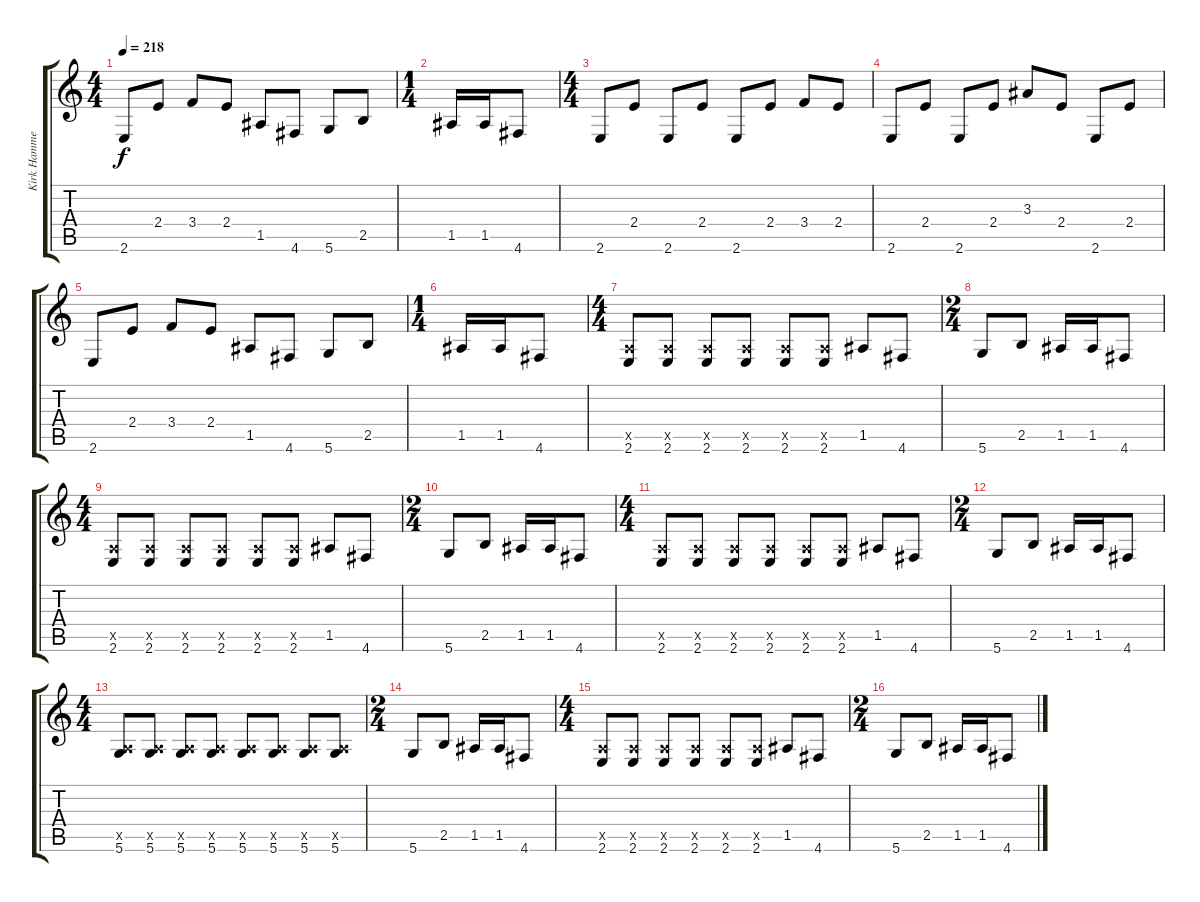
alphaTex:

\track ("Kirk Hammet" "Kirk Hamme") {instrument distortionguitar}
\staff {score tabs}
\tuning (E4 B3 G3 D3 A2 D2) {hide}
\ts (4 4)
\tempo 218
\clef g2
\ks c
2.6.8{dy f} 2.4.8 3.4.8 2.4.8 1.5.8 4.6.8 5.6.8 2.5.8 |
\ts (1 4)
1.5.16 1.5.16 4.6.8 |
\ts (4 4)
2.6.8 2.4.8 2.6.8 2.4.8 2.6.8 2.4.8 3.4.8 2.4.8 |
2.6.8 2.4.8 2.6.8 2.4.8 3.3.8 2.4.8 2.6.8 2.4.8 |
2.6.8 2.4.8 3.4.8 2.4.8 1.5.8 4.6.8 5.6.8 2.5.8 |
\ts (1 4)
1.5.16 1.5.16 4.6.8 |
\ts (4 4)
(0.5{x} 2.6).8 (0.5{x} 2.6).8 (0.5{x} 2.6).8 (0.5{x} 2.6).8 (0.5{x} 2.6).8 (0.5{x} 2.6).8 1.5.8 4.6.8 |
\ts (2 4)
5.6.8 2.5.8 1.5.16 1.5.16 4.6.8 |
\ts (4 4)
(0.5{x} 2.6).8 (0.5{x} 2.6).8 (0.5{x} 2.6).8 (0.5{x} 2.6).8 (0.5{x} 2.6).8 (0.5{x} 2.6).8 1.5.8 4.6.8 |
\ts (2 4)
5.6.8 2.5.8 1.5.16 1.5.16 4.6.8 |
\ts (4 4)
(0.5{x} 2.6).8 (0.5{x} 2.6).8 (0.5{x} 2.6).8 (0.5{x} 2.6).8 (0.5{x} 2.6).8 (0.5{x} 2.6).8 1.5.8 4.6.8 |
\ts (2 4)
5.6.8 2.5.8 1.5.16 1.5.16 4.6.8 |
\ts (4 4)
(0.5{x} 5.6).8 (0.5{x} 5.6).8 (0.5{x} 5.6).8 (0.5{x} 5.6).8 (0.5{x} 5.6).8 (0.5{x} 5.6).8 (0.5{x} 5.6).8 (0.5{x} 5.6).8 |
\ts (2 4)
5.6.8 2.5.8 1.5.16 1.5.16 4.6.8 |
\ts (4 4)
(0.5{x} 2.6).8 (0.5{x} 2.6).8 (0.5{x} 2.6).8 (0.5{x} 2.6).8 (0.5{x} 2.6).8 (0.5{x} 2.6).8 1.5.8 4.6.8 |
\ts (2 4)
5.6.8 2.5.8 1.5.16 1.5.16 4.6.8
